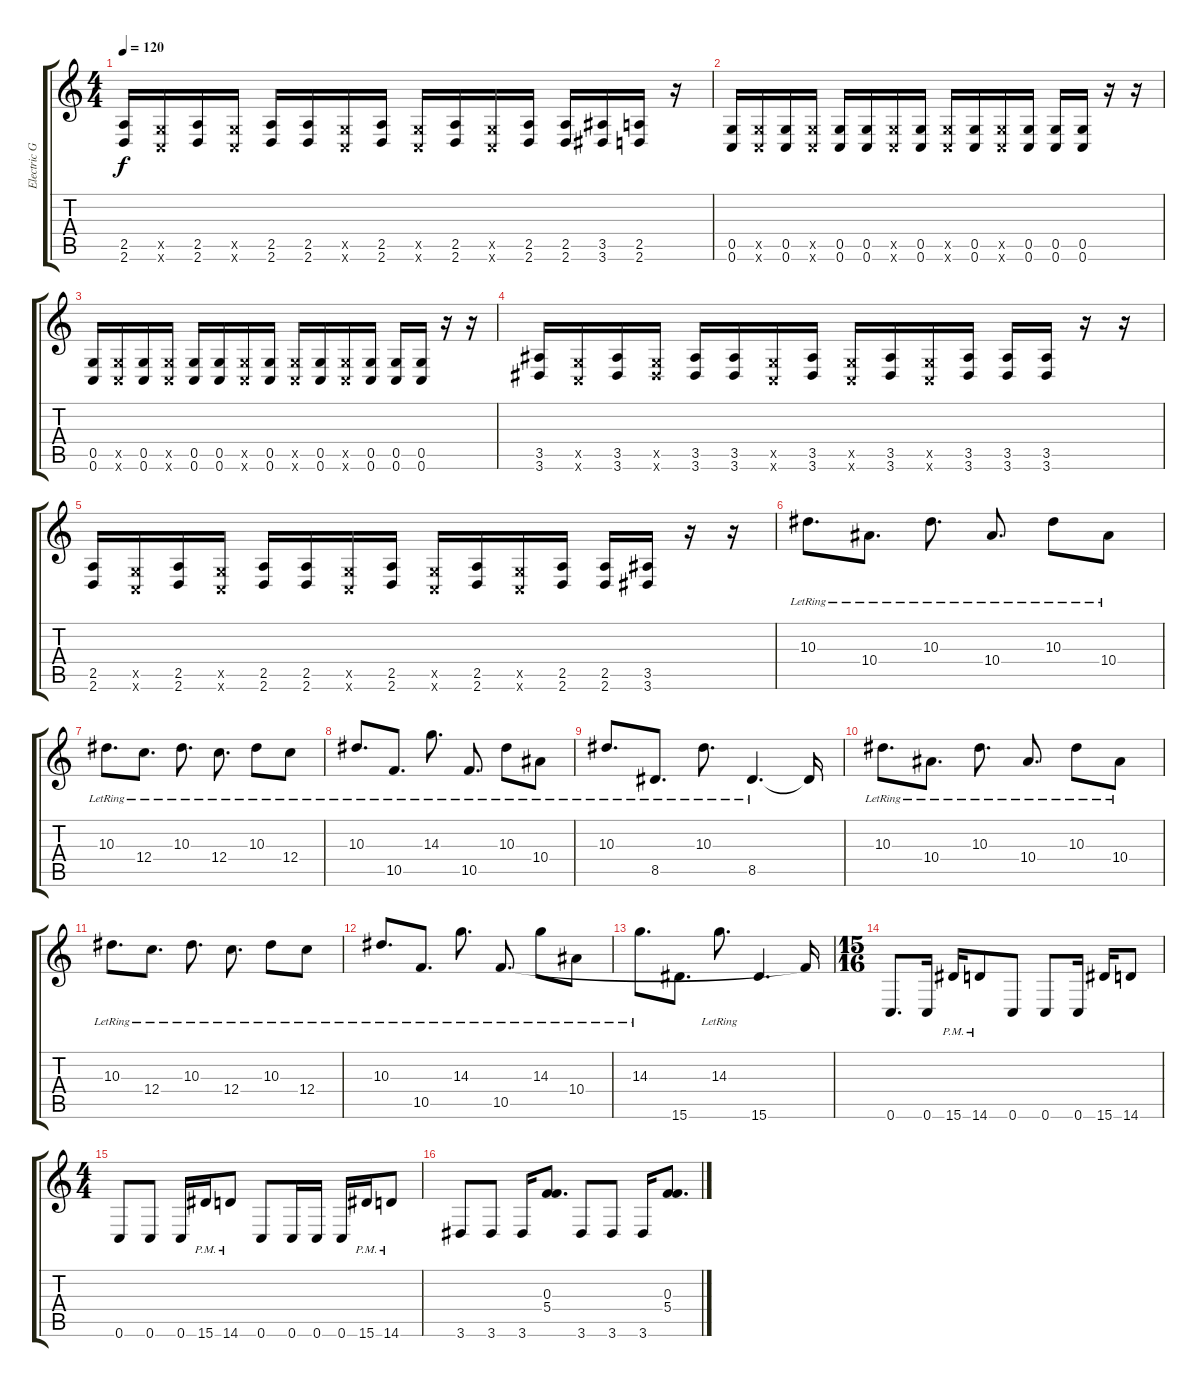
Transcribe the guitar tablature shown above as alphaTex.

\track ("Electric Guitar" "Electric G") {instrument electricguitarclean}
\staff {score tabs}
\tuning (D4 A3 F3 C3 G2 C2) {hide}
\ts (4 4)
\tempo 120
\clef g2
\ks c
(2.5 2.6).16{dy f} (0.5{x} 0.6{x}).16 (2.5 2.6).16 (0.5{x} 0.6{x}).16 (2.5 2.6).16 (2.5 2.6).16 (0.5{x} 0.6{x}).16 (2.5 2.6).16 (0.5{x} 0.6{x}).16 (2.5 2.6).16 (0.5{x} 0.6{x}).16 (2.5 2.6).16 (2.5 2.6).16 (3.5 3.6).16 (2.5 2.6).16 r.16 |
(0.5 0.6).16 (0.5{x} 0.6{x}).16 (0.5 0.6).16 (0.5{x} 0.6{x}).16 (0.5 0.6).16 (0.5 0.6).16 (0.5{x} 0.6{x}).16 (0.5 0.6).16 (0.5{x} 0.6{x}).16 (0.5 0.6).16 (0.5{x} 0.6{x}).16 (0.5 0.6).16 (0.5 0.6).16 (0.5 0.6).16 r.16 r.16 |
(0.5 0.6).16 (0.5{x} 0.6{x}).16 (0.5 0.6).16 (0.5{x} 0.6{x}).16 (0.5 0.6).16 (0.5 0.6).16 (0.5{x} 0.6{x}).16 (0.5 0.6).16 (0.5{x} 0.6{x}).16 (0.5 0.6).16 (0.5{x} 0.6{x}).16 (0.5 0.6).16 (0.5 0.6).16 (0.5 0.6).16 r.16 r.16 |
(3.5 3.6).16 (0.5{x} 0.6{x}).16 (3.5 3.6).16 (0.5{x} 3.6{x}).16 (3.5 3.6).16 (3.5 3.6).16 (0.5{x} 0.6{x}).16 (3.5 3.6).16 (0.5{x} 0.6{x}).16 (3.5 3.6).16 (0.5{x} 0.6{x}).16 (3.5 3.6).16 (3.5 3.6).16 (3.5 3.6).16 r.16 r.16 |
(2.5 2.6).16 (0.5{x} 0.6{x}).16 (2.5 2.6).16 (0.5{x} 0.6{x}).16 (2.5 2.6).16 (2.5 2.6).16 (0.5{x} 0.6{x}).16 (2.5 2.6).16 (0.5{x} 0.6{x}).16 (2.5 2.6).16 (0.5{x} 0.6{x}).16 (2.5 2.6).16 (2.5 2.6).16 (3.5 3.6).16 r.16 r.16 |
10.3{lr}.8{d instrument electricguitarclean} 10.4{lr}.8{d} 10.3{lr}.8{d} 10.4{lr}.8{d} 10.3{lr}.8 10.4{lr}.8 |
10.3{lr}.8{d} 12.4{lr}.8{d} 10.3{lr}.8{d} 12.4{lr}.8{d} 10.3{lr}.8 12.4{lr}.8 |
10.3{lr}.8{d} 10.5{lr}.8{d} 14.3{lr}.8{d} 10.5{lr}.8{d} 10.3{lr}.8 10.4{lr}.8 |
10.3{lr}.8{d} 8.5{lr}.8{d} 10.3{lr}.8{d} 8.5{lr}.4{d} 8.5{t}.16 |
10.3{lr}.8{d} 10.4{lr}.8{d} 10.3{lr}.8{d} 10.4{lr}.8{d} 10.3{lr}.8 10.4{lr}.8 |
10.3{lr}.8{d} 12.4{lr}.8{d} 10.3{lr}.8{d} 12.4{lr}.8{d} 10.3{lr}.8 12.4{lr}.8 |
10.3{lr}.8{d} 10.5{lr}.8{d} 14.3{lr}.8{d} 10.5{lr}.8{d} 14.3{lr}.8 10.4{lr}.8 |
14.3{lr}.8{d} 15.6.8{d} 14.3{lr}.8{d} 15.6.4{d} 10.5{t}.16 |
\ts (15 16)
0.6.8{d instrument distortionguitar} 0.6.16 15.6{pm}.16 14.6{pm}.8 0.6.8 0.6.8 0.6.16 15.6.16 14.6.8 |
\ts (4 4)
0.6.8 0.6.8 0.6.16 15.6{pm}.16 14.6{pm}.8 0.6.8 0.6.16 0.6.16 0.6.16 15.6{pm}.16 14.6{pm}.8 |
3.6.8 3.6.8 3.6.16 (0.3 5.4).8{d} 3.6.8 3.6.8 3.6.16 (0.3 5.4).8{d}
